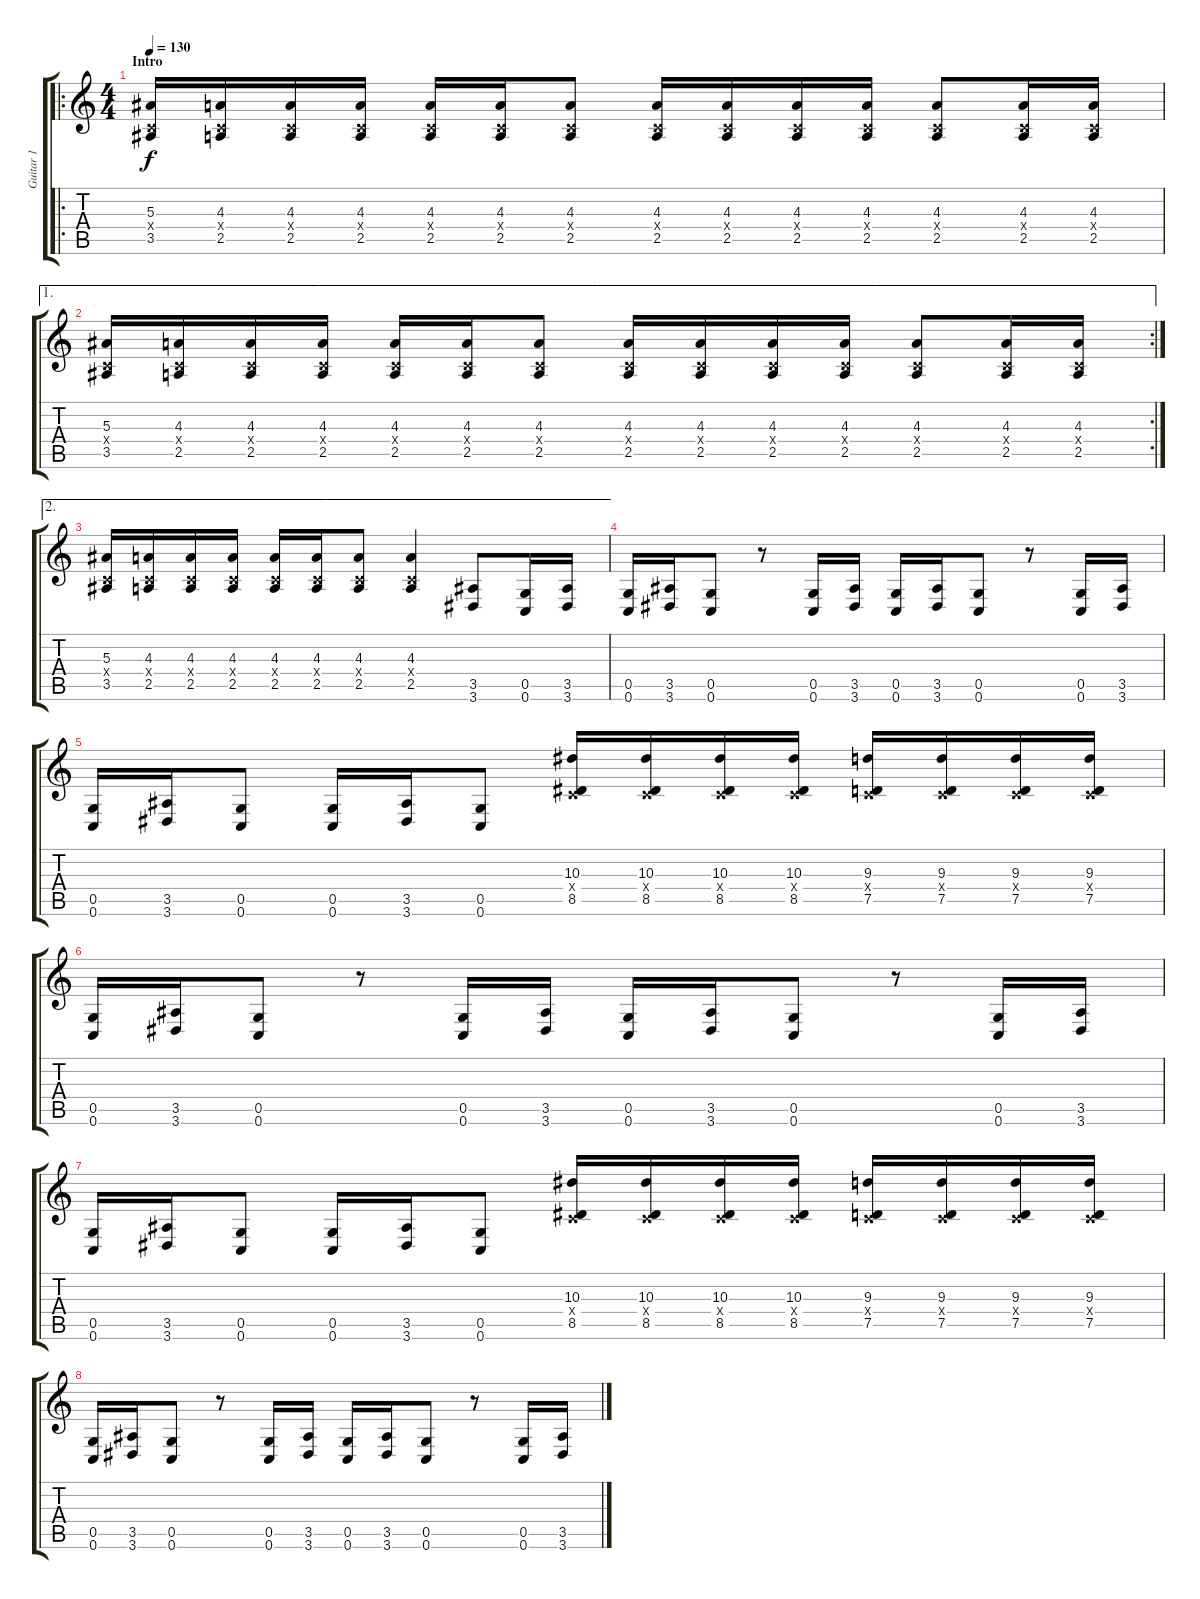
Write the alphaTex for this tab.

\track ("Guitar 1" "Guitar 1") {instrument distortionguitar}
\staff {score tabs}
\tuning (D4 A3 F3 C3 G2 C2) {hide}
\ro
\ts (4 4)
\section ("" "Intro")
\tempo 130
\clef g2
\ks c
(5.3 0.4{x} 3.5).16{dy f instrument distortionguitar} (4.3 0.4{x} 2.5).16 (4.3 0.4{x} 2.5).16 (4.3 0.4{x} 2.5).16 (4.3 0.4{x} 2.5).16 (4.3 0.4{x} 2.5).16 (4.3 0.4{x} 2.5).8 (4.3 0.4{x} 2.5).16 (4.3 0.4{x} 2.5).16 (4.3 0.4{x} 2.5).16 (4.3 0.4{x} 2.5).16 (4.3 0.4{x} 2.5).8 (4.3 0.4{x} 2.5).16 (4.3 0.4{x} 2.5).16 |
\ae 1
\rc 2
(5.3 0.4{x} 3.5).16 (4.3 0.4{x} 2.5).16 (4.3 0.4{x} 2.5).16 (4.3 0.4{x} 2.5).16 (4.3 0.4{x} 2.5).16 (4.3 0.4{x} 2.5).16 (4.3 0.4{x} 2.5).8 (4.3 0.4{x} 2.5).16 (4.3 0.4{x} 2.5).16 (4.3 0.4{x} 2.5).16 (4.3 0.4{x} 2.5).16 (4.3 0.4{x} 2.5).8 (4.3 0.4{x} 2.5).16 (4.3 0.4{x} 2.5).16 |
\ae 2
(5.3 0.4{x} 3.5).16 (4.3 0.4{x} 2.5).16 (4.3 0.4{x} 2.5).16 (4.3 0.4{x} 2.5).16 (4.3 0.4{x} 2.5).16 (4.3 0.4{x} 2.5).16 (4.3 0.4{x} 2.5).8 (4.3 0.4{x} 2.5).4 (3.5 3.6).8 (0.5 0.6).16 (3.5 3.6).16 |
(0.5 0.6).16 (3.5 3.6).16 (0.5 0.6).8 r.8 (0.5 0.6).16 (3.5 3.6).16 (0.5 0.6).16 (3.5 3.6).16 (0.5 0.6).8 r.8 (0.5 0.6).16 (3.5 3.6).16 |
(0.5 0.6).16 (3.5 3.6).16 (0.5 0.6).8 (0.5 0.6).16 (3.5 3.6).16 (0.5 0.6).8 (10.3 0.4{x} 8.5).16 (10.3 0.4{x} 8.5).16 (10.3 0.4{x} 8.5).16 (10.3 0.4{x} 8.5).16 (9.3 0.4{x} 7.5).16 (9.3 0.4{x} 7.5).16 (9.3 0.4{x} 7.5).16 (9.3 0.4{x} 7.5).16 |
(0.5 0.6).16 (3.5 3.6).16 (0.5 0.6).8 r.8 (0.5 0.6).16 (3.5 3.6).16 (0.5 0.6).16 (3.5 3.6).16 (0.5 0.6).8 r.8 (0.5 0.6).16 (3.5 3.6).16 |
(0.5 0.6).16 (3.5 3.6).16 (0.5 0.6).8 (0.5 0.6).16 (3.5 3.6).16 (0.5 0.6).8 (10.3 0.4{x} 8.5).16 (10.3 0.4{x} 8.5).16 (10.3 0.4{x} 8.5).16 (10.3 0.4{x} 8.5).16 (9.3 0.4{x} 7.5).16 (9.3 0.4{x} 7.5).16 (9.3 0.4{x} 7.5).16 (9.3 0.4{x} 7.5).16 |
(0.5 0.6).16 (3.5 3.6).16 (0.5 0.6).8 r.8 (0.5 0.6).16 (3.5 3.6).16 (0.5 0.6).16 (3.5 3.6).16 (0.5 0.6).8 r.8 (0.5 0.6).16 (3.5 3.6).16
